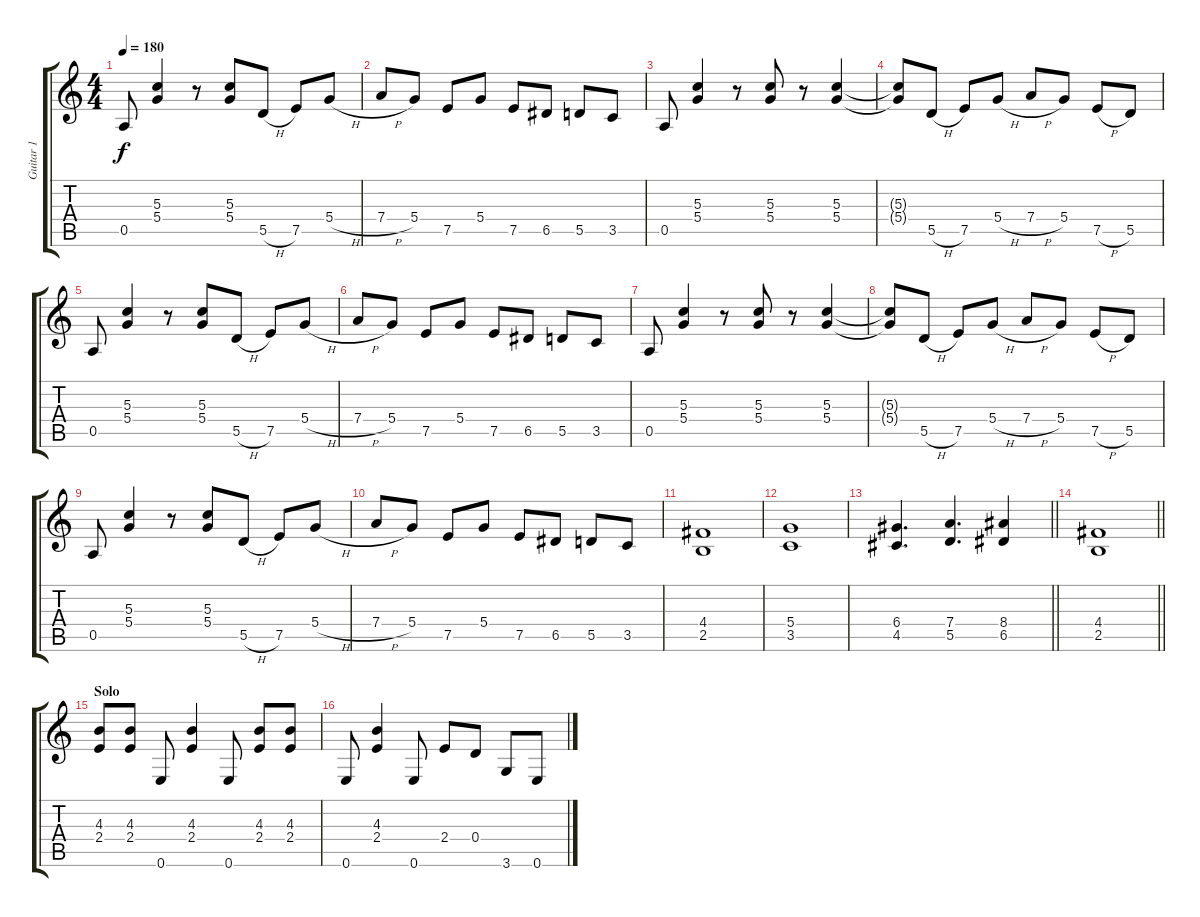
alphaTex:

\track ("Guitar 1" "Guitar 1") {instrument distortionguitar}
\staff {score tabs}
\tuning (E4 B3 G3 D3 A2 E2) {hide}
\ts (4 4)
\tempo 180
\clef g2
\ks c
0.5.8{dy f} (5.3 5.4).4 r.8 (5.3 5.4).8 5.5{h}.8 7.5.8 5.4{h}.8 |
7.4{h}.8 5.4.8 7.5.8 5.4.8 7.5.8 6.5.8 5.5.8 3.5.8 |
0.5.8 (5.3 5.4).4 r.8 (5.3 5.4).8 r.8 (5.3 5.4).4 |
(5.3{t} 5.4{t}).8 5.5{h}.8 7.5.8 5.4{h}.8 7.4{h}.8 5.4.8 7.5{h}.8 5.5.8 |
0.5.8 (5.3 5.4).4 r.8 (5.3 5.4).8 5.5{h}.8 7.5.8 5.4{h}.8 |
7.4{h}.8 5.4.8 7.5.8 5.4.8 7.5.8 6.5.8 5.5.8 3.5.8 |
0.5.8 (5.3 5.4).4 r.8 (5.3 5.4).8 r.8 (5.3 5.4).4 |
(5.3{t} 5.4{t}).8 5.5{h}.8 7.5.8 5.4{h}.8 7.4{h}.8 5.4.8 7.5{h}.8 5.5.8 |
0.5.8 (5.3 5.4).4 r.8 (5.3 5.4).8 5.5{h}.8 7.5.8 5.4{h}.8 |
7.4{h}.8 5.4.8 7.5.8 5.4.8 7.5.8 6.5.8 5.5.8 3.5.8 |
(4.4 2.5).1 |
(5.4 3.5).1 |
\barLineRight lightlight
(6.4 4.5).4{d} (7.4 5.5).4{d} (8.4 6.5).4 |
\section ("" "")
\barLineRight lightlight
(4.4 2.5).1 |
\section ("" "Solo")
(4.3 2.4).8 (4.3 2.4).8 0.6.8 (4.3 2.4).4 0.6.8 (4.3 2.4).8 (4.3 2.4).8 |
0.6.8 (4.3 2.4).4 0.6.8 2.4.8 0.4.8 3.6.8 0.6.8
